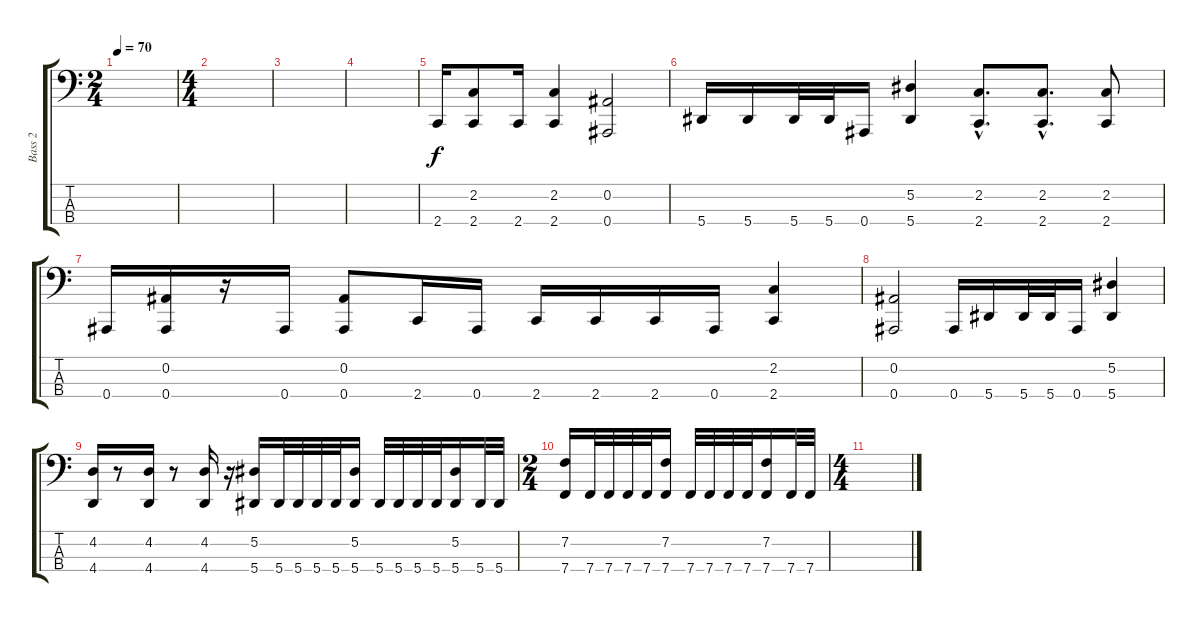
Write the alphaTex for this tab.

\track ("Bass 2" "Bass 2") {instrument electricbassfinger}
\staff {score tabs}
\tuning (Eb2 Bb1 F1 Bb0) {hide}
\ts (2 4)
\tempo 70
\clef f4
\ks c
|
\ts (4 4)
|
|
|
2.4.16 (2.2 2.4).8 2.4.16 (2.2 2.4).4 (0.2 0.4).2 |
5.4.16 5.4.16 5.4.32 5.4.32 0.4.16 (5.2 5.4).4 (2.2{hac} 2.4{hac}).8{d} (2.2{hac} 2.4{hac}).8{d} (2.2 2.4).8 |
0.4.16 (0.2 0.4).16 r.16 0.4.16 (0.2 0.4).8 2.4.16 0.4.16 2.4.16 2.4.16 2.4.16 0.4.16 (2.2 2.4).4 |
(0.2 0.4).2 0.4.16 5.4.16 5.4.32 5.4.32 0.4.16 (5.2 5.4).4 |
(4.2 4.4).16 r.8 (4.2 4.4).16 r.8 (4.2 4.4).16 r.16 (5.2 5.4).16 5.4.32 5.4.32 5.4.32 5.4.32 (5.2 5.4).16 5.4.32 5.4.32 5.4.32 5.4.32 (5.2 5.4).16 5.4.32 5.4.32 |
\ts (2 4)
(7.2 7.4).16 7.4.32 7.4.32 7.4.32 7.4.32 (7.2 7.4).16 7.4.32 7.4.32 7.4.32 7.4.32 (7.2 7.4).16 7.4.32 7.4.32 |
\ts (4 4)
